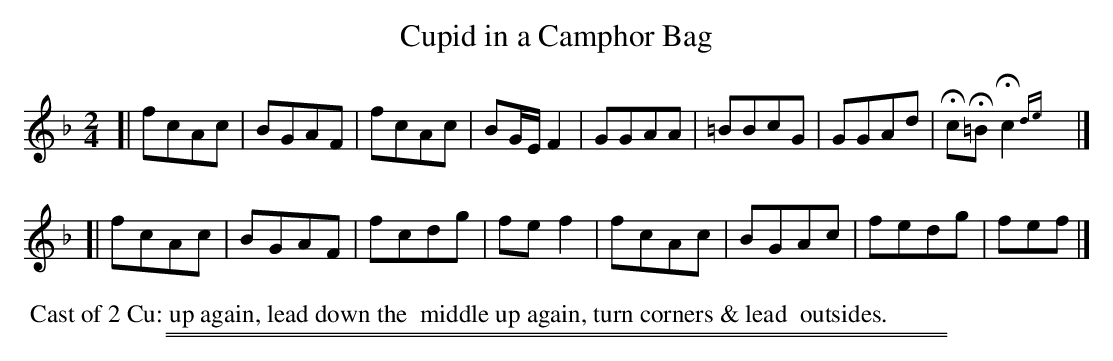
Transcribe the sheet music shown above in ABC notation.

X:1
T: Cupid in a Camphor Bag
M: 2/4
L: 1/8
K: F
[|\
fcAc | BGAF | fcAc | BG/E/ F2 |\
GGAA | =BBcG | GGAd | HcH=BHc2{de}y |]
[|\
fcAc | BGAF | fcdg | fef2 |\
fcAc | BGAc | fedg | fef |]
